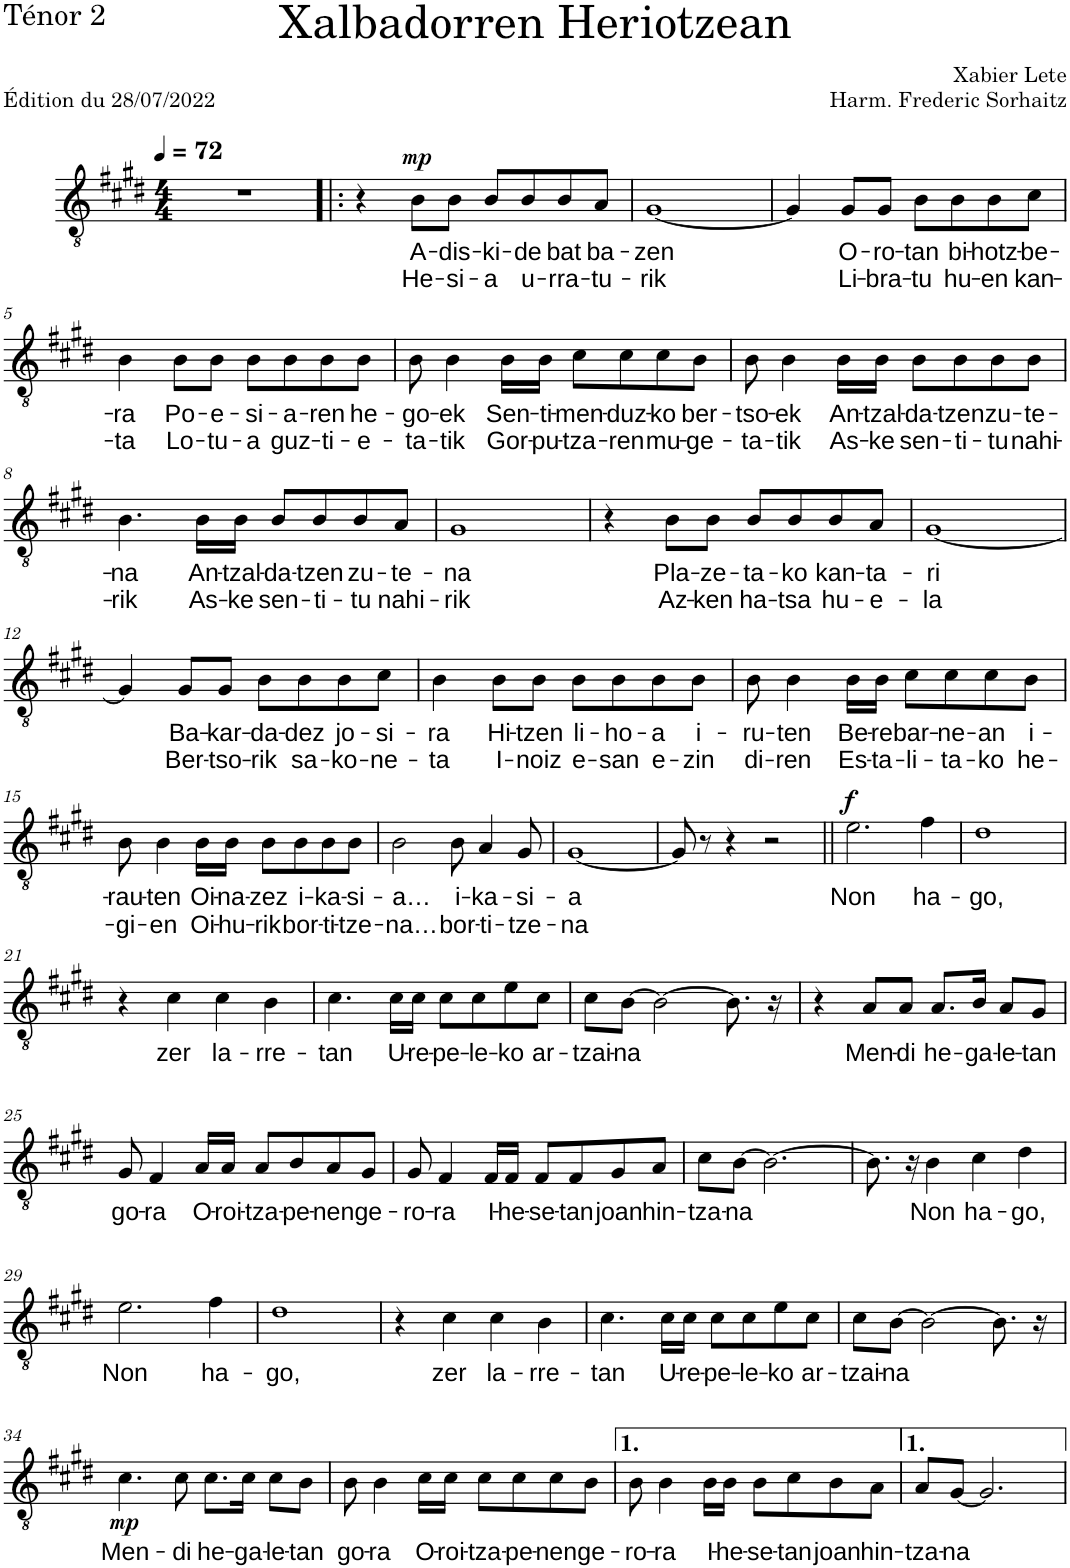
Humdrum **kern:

**kern	**text	**text	**dynam
*part1	*part1	*part1	*part1
*staff1	*staff1	*staff1	*staff1
*I"Ténor 2	*	*	*
*I'T.2	*	*	*
*clefGv2	*	*	*
*k[f#c#g#d#]	*	*	*
*M4/4	*	*	*
*MM72	*	*	*
=1	=1	=1	=1
1r	.	.	.
=2!|:	=2!|:	=2!|:	=2!|:
4r	.	.	.
!	!LO:LY:b	!LO:LY:b	!LO:DY:a
8B\L	A-	He-	mp
!	!LO:LY:b	!LO:LY:b	!
8B\J	-dis-	-si-	.
!	!LO:LY:b	!LO:LY:b	!
8B/L	-ki-	-a	.
!	!LO:LY:b	!LO:LY:b	!
8B/	-de	u-	.
!	!LO:LY:b	!LO:LY:b	!
8B/	bat	-rra-	.
!	!LO:LY:b	!LO:LY:b	!
8A/J	ba-	-tu-	.
=3	=3	=3	=3
!	!LO:LY:b	!LO:LY:b	!
[1G#	-zen	-rik	.
=4	=4	=4	=4
4G#/]	.	.	.
!	!LO:LY:b	!LO:LY:b	!
8G#/L	O-	Li-	.
!	!LO:LY:b	!LO:LY:b	!
8G#/J	-ro-	-bra-	.
!	!LO:LY:b	!LO:LY:b	!
8B\L	-tan	-tu	.
!	!LO:LY:b	!LO:LY:b	!
8B\	bi-	hu-	.
!	!LO:LY:b	!LO:LY:b	!
8B\	-hotz-	-en	.
!	!LO:LY:b	!LO:LY:b	!
8c#\J	-be-	kan-	.
!!LO:LB:g=z
=5	=5	=5	=5
!	!LO:LY:b	!LO:LY:b	!
4B\	-ra	-ta	.
!	!LO:LY:b	!LO:LY:b	!
8B\L	Po-	Lo-	.
!	!LO:LY:b	!LO:LY:b	!
8B\J	-e-	-tu-	.
!	!LO:LY:b	!LO:LY:b	!
8B\L	-si-	-a	.
!	!LO:LY:b	!LO:LY:b	!
8B\	-a-	guz-	.
!	!LO:LY:b	!LO:LY:b	!
8B\	-ren	-ti-	.
!	!LO:LY:b	!LO:LY:b	!
8B\J	he-	-e-	.
=6	=6	=6	=6
!	!LO:LY:b	!LO:LY:b	!
8B\	-go-	-ta-	.
!	!LO:LY:b	!LO:LY:b	!
4B\	-ek	-tik	.
!	!LO:LY:b	!LO:LY:b	!
16B\LL	Sen-	Gor-	.
!	!LO:LY:b	!LO:LY:b	!
16B\JJ	-ti-	-pu-	.
!	!LO:LY:b	!LO:LY:b	!
8c#\L	-men-	-tza-	.
!	!LO:LY:b	!LO:LY:b	!
8c#\	-duz-	-ren	.
!	!LO:LY:b	!LO:LY:b	!
8c#\	-ko	mu-	.
!	!LO:LY:b	!LO:LY:b	!
8B\J	ber-	-ge-	.
=7	=7	=7	=7
!	!LO:LY:b	!LO:LY:b	!
8B\	-tso-	-ta-	.
!	!LO:LY:b	!LO:LY:b	!
4B\	-ek	-tik	.
!	!LO:LY:b	!LO:LY:b	!
16B\LL	An-	As-	.
!	!LO:LY:b	!LO:LY:b	!
16B\JJ	-tzal-	-ke	.
!	!LO:LY:b	!LO:LY:b	!
8B\L	-da-	sen-	.
!	!LO:LY:b	!LO:LY:b	!
8B\	-tzen	-ti-	.
!	!LO:LY:b	!LO:LY:b	!
8B\	zu-	-tu	.
!	!LO:LY:b	!LO:LY:b	!
8B\J	-te-	nahi-	.
!!LO:LB:g=z
=8	=8	=8	=8
!	!LO:LY:b	!LO:LY:b	!
4.B\	-na	-rik	.
!	!LO:LY:b	!LO:LY:b	!
16B\LL	An-	As-	.
!	!LO:LY:b	!LO:LY:b	!
16B\JJ	-tzal-	-ke	.
!	!LO:LY:b	!LO:LY:b	!
8B/L	-da-	sen-	.
!	!LO:LY:b	!LO:LY:b	!
8B/	-tzen	-ti-	.
!	!LO:LY:b	!LO:LY:b	!
8B/	zu-	-tu	.
!	!LO:LY:b	!LO:LY:b	!
8A/J	-te-	nahi-	.
=9	=9	=9	=9
!	!LO:LY:b	!LO:LY:b	!
1G#	-na	-rik	.
=10	=10	=10	=10
4r	.	.	.
!	!LO:LY:b	!LO:LY:b	!
8B\L	Pla-	Az-	.
!	!LO:LY:b	!LO:LY:b	!
8B\J	-ze-	-ken	.
!	!LO:LY:b	!LO:LY:b	!
8B/L	-ta-	ha-	.
!	!LO:LY:b	!LO:LY:b	!
8B/	-ko	-tsa	.
!	!LO:LY:b	!LO:LY:b	!
8B/	kan-	hu-	.
!	!LO:LY:b	!LO:LY:b	!
8A/J	-ta-	-e-	.
=11	=11	=11	=11
!	!LO:LY:b	!LO:LY:b	!
[1G#	-ri	-la	.
!!LO:LB:g=z
=12	=12	=12	=12
4G#/]	.	.	.
!	!LO:LY:b	!LO:LY:b	!
8G#/L	Ba-	Ber-	.
!	!LO:LY:b	!LO:LY:b	!
8G#/J	-kar-	-tso-	.
!	!LO:LY:b	!LO:LY:b	!
8B\L	-da-	-rik	.
!	!LO:LY:b	!LO:LY:b	!
8B\	-dez	sa-	.
!	!LO:LY:b	!LO:LY:b	!
8B\	jo-	-ko-	.
!	!LO:LY:b	!LO:LY:b	!
8c#\J	-si-	-ne-	.
=13	=13	=13	=13
!	!LO:LY:b	!LO:LY:b	!
4B\	-ra	-ta	.
!	!LO:LY:b	!LO:LY:b	!
8B\L	Hi-	I-	.
!	!LO:LY:b	!LO:LY:b	!
8B\J	-tzen	-noiz	.
!	!LO:LY:b	!LO:LY:b	!
8B\L	li-	e-	.
!	!LO:LY:b	!LO:LY:b	!
8B\	-ho-	-san	.
!	!LO:LY:b	!LO:LY:b	!
8B\	-a	e-	.
!	!LO:LY:b	!LO:LY:b	!
8B\J	i-	-zin	.
=14	=14	=14	=14
!	!LO:LY:b	!LO:LY:b	!
8B\	-ru-	di-	.
!	!LO:LY:b	!LO:LY:b	!
4B\	-ten	-ren	.
!	!LO:LY:b	!LO:LY:b	!
16B\LL	Be-	Es-	.
!	!LO:LY:b	!LO:LY:b	!
16B\JJ	-re	-ta-	.
!	!LO:LY:b	!LO:LY:b	!
8c#\L	bar-	-li-	.
!	!LO:LY:b	!LO:LY:b	!
8c#\	-ne-	-ta-	.
!	!LO:LY:b	!LO:LY:b	!
8c#\	-an	-ko	.
!	!LO:LY:b	!LO:LY:b	!
8B\J	i-	he-	.
!!LO:LB:g=z
=15	=15	=15	=15
!	!LO:LY:b	!LO:LY:b	!
8B\	-rau-	-gi-	.
!	!LO:LY:b	!LO:LY:b	!
4B\	-ten	-en	.
!	!LO:LY:b	!LO:LY:b	!
16B\LL	Oi-	Oi-	.
!	!LO:LY:b	!LO:LY:b	!
16B\JJ	-na-	-hu-	.
!	!LO:LY:b	!LO:LY:b	!
8B\L	-zez	-rik	.
!	!LO:LY:b	!LO:LY:b	!
8B\	i-	bor-	.
!	!LO:LY:b	!LO:LY:b	!
8B\	-ka-	-ti-	.
!	!LO:LY:b	!LO:LY:b	!
8B\J	-si-	-tze-	.
=16	=16	=16	=16
!	!LO:LY:b	!LO:LY:b	!
2B\	-a…	-na…	.
!	!LO:LY:b	!LO:LY:b	!
8B\	i-	bor-	.
!	!LO:LY:b	!LO:LY:b	!
4A/	-ka-	-ti-	.
!	!LO:LY:b	!LO:LY:b	!
8G#/	-si-	-tze-	.
=17	=17	=17	=17
!	!LO:LY:b	!LO:LY:b	!
[1G#	-a	-na	.
=18	=18	=18	=18
8G#/]	.	.	.
8r	.	.	.
4r	.	.	.
2r	.	.	.
=19||	=19||	=19||	=19||
!	!LO:LY:b	!	!LO:DY:a
2.e\	Non	.	f
!	!LO:LY:b	!	!
4f#\	ha-	.	.
=20	=20	=20	=20
!	!LO:LY:b	!	!
1d#	-go,	.	.
!!LO:LB:g=z
=21	=21	=21	=21
4r	.	.	.
!	!LO:LY:b	!	!
4c#\	zer	.	.
!	!LO:LY:b	!	!
4c#\	la-	.	.
!	!LO:LY:b	!	!
4B\	-rre-	.	.
=22	=22	=22	=22
!	!LO:LY:b	!	!
4.c#\	-tan	.	.
!	!LO:LY:b	!	!
16c#\LL	U-	.	.
!	!LO:LY:b	!	!
16c#\JJ	-re-	.	.
!	!LO:LY:b	!	!
8c#\L	-pe-	.	.
!	!LO:LY:b	!	!
8c#\	-le-	.	.
!	!LO:LY:b	!	!
8e\	-ko	.	.
!	!LO:LY:b	!	!
8c#\J	ar-	.	.
=23	=23	=23	=23
!	!LO:LY:b	!	!
8c#\L	-tzai-	.	.
!	!LO:LY:b	!	!
[8B\J	-na	.	.
2B\_	.	.	.
8.B\]	.	.	.
16r	.	.	.
=24	=24	=24	=24
4r	.	.	.
!	!LO:LY:b	!	!
8A/L	Men-	.	.
!	!LO:LY:b	!	!
8A/J	-di	.	.
!	!LO:LY:b	!	!
8.A/L	he-	.	.
!	!LO:LY:b	!	!
16B/Jk	-ga-	.	.
!	!LO:LY:b	!	!
8A/L	-le-	.	.
!	!LO:LY:b	!	!
8G#/J	-tan	.	.
!!LO:LB:g=z
=25	=25	=25	=25
!	!LO:LY:b	!	!
8G#/	go-	.	.
!	!LO:LY:b	!	!
4F#/	-ra	.	.
!	!LO:LY:b	!	!
16A/LL	O-	.	.
!	!LO:LY:b	!	!
16A/JJ	-roi-	.	.
!	!LO:LY:b	!	!
8A/L	-tza-	.	.
!	!LO:LY:b	!	!
8B/	-pe-	.	.
!	!LO:LY:b	!	!
8A/	-nen	.	.
!	!LO:LY:b	!	!
8G#/J	ge-	.	.
=26	=26	=26	=26
!	!LO:LY:b	!	!
8G#/	-ro-	.	.
!	!LO:LY:b	!	!
4F#/	-ra	.	.
!	!LO:LY:b	!	!
16F#/LL	I-	.	.
!	!LO:LY:b	!	!
16F#/JJ	-he-	.	.
!	!LO:LY:b	!	!
8F#/L	-se-	.	.
!	!LO:LY:b	!	!
8F#/	-tan	.	.
!	!LO:LY:b	!	!
8G#/	joan	.	.
!	!LO:LY:b	!	!
8A/J	hin-	.	.
=27	=27	=27	=27
!	!LO:LY:b	!	!
8c#\L	-tza-	.	.
!	!LO:LY:b	!	!
[8B\J	-na	.	.
2.B\_	.	.	.
=28	=28	=28	=28
8.B\]	.	.	.
16r	.	.	.
!	!LO:LY:b	!	!
4B\	Non	.	.
!	!LO:LY:b	!	!
4c#\	ha-	.	.
!	!LO:LY:b	!	!
4d#\	-go,	.	.
!!LO:LB:g=z
=29	=29	=29	=29
!	!LO:LY:b	!	!
2.e\	Non	.	.
!	!LO:LY:b	!	!
4f#\	ha-	.	.
=30	=30	=30	=30
!	!LO:LY:b	!	!
1d#	-go,	.	.
=31	=31	=31	=31
4r	.	.	.
!	!LO:LY:b	!	!
4c#\	zer	.	.
!	!LO:LY:b	!	!
4c#\	la-	.	.
!	!LO:LY:b	!	!
4B\	-rre-	.	.
=32	=32	=32	=32
!	!LO:LY:b	!	!
4.c#\	-tan	.	.
!	!LO:LY:b	!	!
16c#\LL	U-	.	.
!	!LO:LY:b	!	!
16c#\JJ	-re-	.	.
!	!LO:LY:b	!	!
8c#\L	-pe-	.	.
!	!LO:LY:b	!	!
8c#\	-le-	.	.
!	!LO:LY:b	!	!
8e\	-ko	.	.
!	!LO:LY:b	!	!
8c#\J	ar-	.	.
=33	=33	=33	=33
!	!LO:LY:b	!	!
8c#\L	-tzai-	.	.
!	!LO:LY:b	!	!
[8B\J	-na	.	.
2B\_	.	.	.
8.B\]	.	.	.
16r	.	.	.
!!LO:LB:g=z
=34	=34	=34	=34
!	!LO:LY:b	!	!LO:DY:b
4.c#\	Men-	.	mp
!	!LO:LY:b	!	!
8c#\	-di	.	.
!	!LO:LY:b	!	!
8.c#\L	he-	.	.
!	!LO:LY:b	!	!
16c#\Jk	-ga-	.	.
!	!LO:LY:b	!	!
8c#\L	-le-	.	.
!	!LO:LY:b	!	!
8B\J	-tan	.	.
=35	=35	=35	=35
!	!LO:LY:b	!	!
8B\	go-	.	.
!	!LO:LY:b	!	!
4B\	-ra	.	.
!	!LO:LY:b	!	!
16c#\LL	O-	.	.
!	!LO:LY:b	!	!
16c#\JJ	-roi-	.	.
!	!LO:LY:b	!	!
8c#\L	-tza-	.	.
!	!LO:LY:b	!	!
8c#\	-pe-	.	.
!	!LO:LY:b	!	!
8c#\	-nen	.	.
!	!LO:LY:b	!	!
8B\J	ge-	.	.
=36	=36	=36	=36
!	!LO:LY:b	!	!
8B\	-ro-	.	.
!	!LO:LY:b	!	!
4B\	-ra	.	.
!	!LO:LY:b	!	!
16B\LL	I-	.	.
!	!LO:LY:b	!	!
16B\JJ	-he-	.	.
!	!LO:LY:b	!	!
8B\L	-se-	.	.
!	!LO:LY:b	!	!
8c#\	-tan	.	.
!	!LO:LY:b	!	!
8B\	joan	.	.
!	!LO:LY:b	!	!
8A\J	hin-	.	.
=37	=37	=37	=37
!	!LO:LY:b	!	!
8A/L	-tza-	.	.
!	!LO:LY:b	!	!
[8G#/J	-na	.	.
2.G#/]	.	.	.
=	=	=	=
*-	*-	*-	*-
